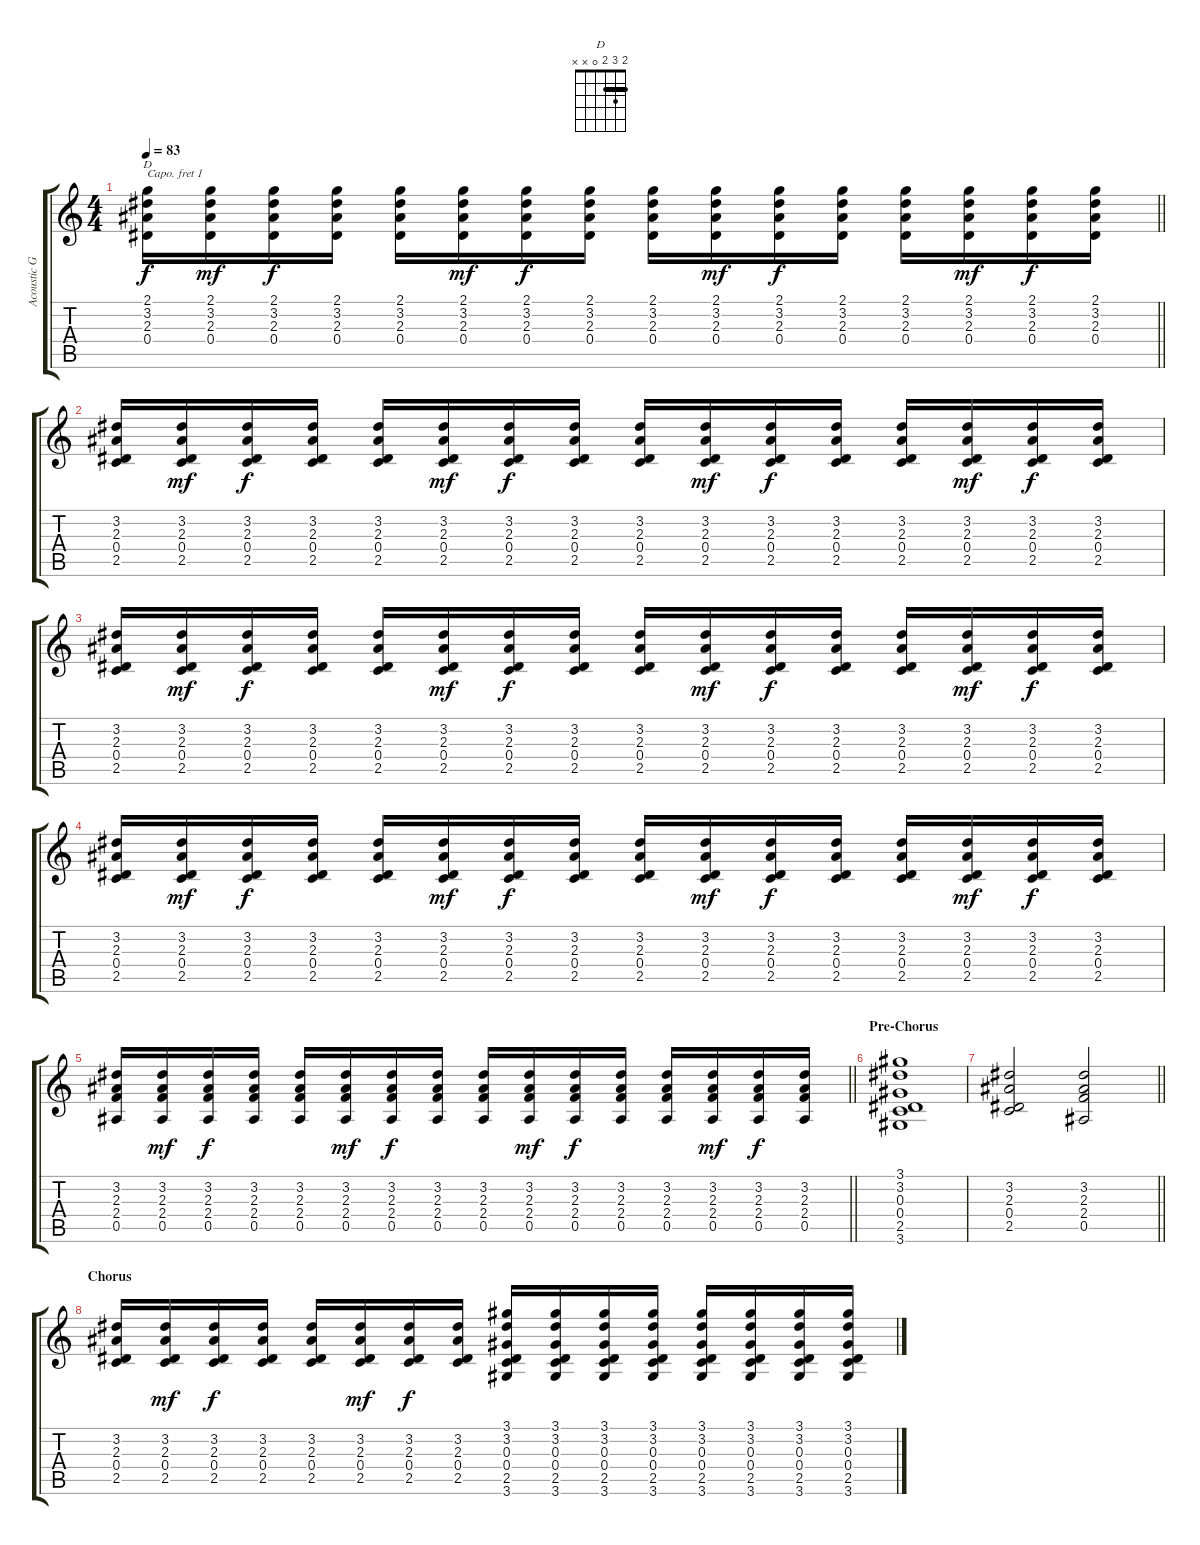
\track ("Acoustic GTR" "Acoustic G") {instrument acousticguitarsteel}
\staff {score tabs}
\capo 1
\tuning (E4 B3 G3 D3 A2 E2) {hide}
\chord ("D" 2 3 2 0 x x) {barre 2}
\ts (4 4)
\tempo 83
\clef g2
\barLineRight lightlight
\ks c
(2.1 3.2 2.3 0.4).16{ch "D" dy f} (2.1 3.2 2.3 0.4).16{dy mf} (2.1 3.2 2.3 0.4).16{dy f} (2.1 3.2 2.3 0.4).16 (2.1 3.2 2.3 0.4).16 (2.1 3.2 2.3 0.4).16{dy mf} (2.1 3.2 2.3 0.4).16{dy f} (2.1 3.2 2.3 0.4).16 (2.1 3.2 2.3 0.4).16 (2.1 3.2 2.3 0.4).16{dy mf} (2.1 3.2 2.3 0.4).16{dy f} (2.1 3.2 2.3 0.4).16 (2.1 3.2 2.3 0.4).16 (2.1 3.2 2.3 0.4).16{dy mf} (2.1 3.2 2.3 0.4).16{dy f} (2.1 3.2 2.3 0.4).16 |
(3.2 2.3 0.4 2.5).16 (3.2 2.3 0.4 2.5).16{dy mf} (3.2 2.3 0.4 2.5).16{dy f} (3.2 2.3 0.4 2.5).16 (3.2 2.3 0.4 2.5).16 (3.2 2.3 0.4 2.5).16{dy mf} (3.2 2.3 0.4 2.5).16{dy f} (3.2 2.3 0.4 2.5).16 (3.2 2.3 0.4 2.5).16 (3.2 2.3 0.4 2.5).16{dy mf} (3.2 2.3 0.4 2.5).16{dy f} (3.2 2.3 0.4 2.5).16 (3.2 2.3 0.4 2.5).16 (3.2 2.3 0.4 2.5).16{dy mf} (3.2 2.3 0.4 2.5).16{dy f} (3.2 2.3 0.4 2.5).16 |
(3.2 2.3 0.4 2.5).16 (3.2 2.3 0.4 2.5).16{dy mf} (3.2 2.3 0.4 2.5).16{dy f} (3.2 2.3 0.4 2.5).16 (3.2 2.3 0.4 2.5).16 (3.2 2.3 0.4 2.5).16{dy mf} (3.2 2.3 0.4 2.5).16{dy f} (3.2 2.3 0.4 2.5).16 (3.2 2.3 0.4 2.5).16 (3.2 2.3 0.4 2.5).16{dy mf} (3.2 2.3 0.4 2.5).16{dy f} (3.2 2.3 0.4 2.5).16 (3.2 2.3 0.4 2.5).16 (3.2 2.3 0.4 2.5).16{dy mf} (3.2 2.3 0.4 2.5).16{dy f} (3.2 2.3 0.4 2.5).16 |
(3.2 2.3 0.4 2.5).16 (3.2 2.3 0.4 2.5).16{dy mf} (3.2 2.3 0.4 2.5).16{dy f} (3.2 2.3 0.4 2.5).16 (3.2 2.3 0.4 2.5).16 (3.2 2.3 0.4 2.5).16{dy mf} (3.2 2.3 0.4 2.5).16{dy f} (3.2 2.3 0.4 2.5).16 (3.2 2.3 0.4 2.5).16 (3.2 2.3 0.4 2.5).16{dy mf} (3.2 2.3 0.4 2.5).16{dy f} (3.2 2.3 0.4 2.5).16 (3.2 2.3 0.4 2.5).16 (3.2 2.3 0.4 2.5).16{dy mf} (3.2 2.3 0.4 2.5).16{dy f} (3.2 2.3 0.4 2.5).16 |
\barLineRight lightlight
(3.2 2.3 2.4 0.5).16 (3.2 2.3 2.4 0.5).16{dy mf} (3.2 2.3 2.4 0.5).16{dy f} (3.2 2.3 2.4 0.5).16 (3.2 2.3 2.4 0.5).16 (3.2 2.3 2.4 0.5).16{dy mf} (3.2 2.3 2.4 0.5).16{dy f} (3.2 2.3 2.4 0.5).16 (3.2 2.3 2.4 0.5).16 (3.2 2.3 2.4 0.5).16{dy mf} (3.2 2.3 2.4 0.5).16{dy f} (3.2 2.3 2.4 0.5).16 (3.2 2.3 2.4 0.5).16 (3.2 2.3 2.4 0.5).16{dy mf} (3.2 2.3 2.4 0.5).16{dy f} (3.2 2.3 2.4 0.5).16 |
\section ("" "Pre-Chorus")
(3.1 3.2 0.3 0.4 2.5 3.6).1 |
\barLineRight lightlight
(3.2 2.3 0.4 2.5).2 (3.2 2.3 2.4 0.5).2 |
\section ("" "Chorus")
(3.2 2.3 0.4 2.5).16 (3.2 2.3 0.4 2.5).16{dy mf} (3.2 2.3 0.4 2.5).16{dy f} (3.2 2.3 0.4 2.5).16 (3.2 2.3 0.4 2.5).16 (3.2 2.3 0.4 2.5).16{dy mf} (3.2 2.3 0.4 2.5).16{dy f} (3.2 2.3 0.4 2.5).16 (3.1 3.2 0.3 0.4 2.5 3.6).16 (3.1 3.2 0.3 0.4 2.5 3.6).16 (3.1 3.2 0.3 0.4 2.5 3.6).16 (3.1 3.2 0.3 0.4 2.5 3.6).16 (3.1 3.2 0.3 0.4 2.5 3.6).16 (3.1 3.2 0.3 0.4 2.5 3.6).16 (3.1 3.2 0.3 0.4 2.5 3.6).16 (3.1 3.2 0.3 0.4 2.5 3.6).16
